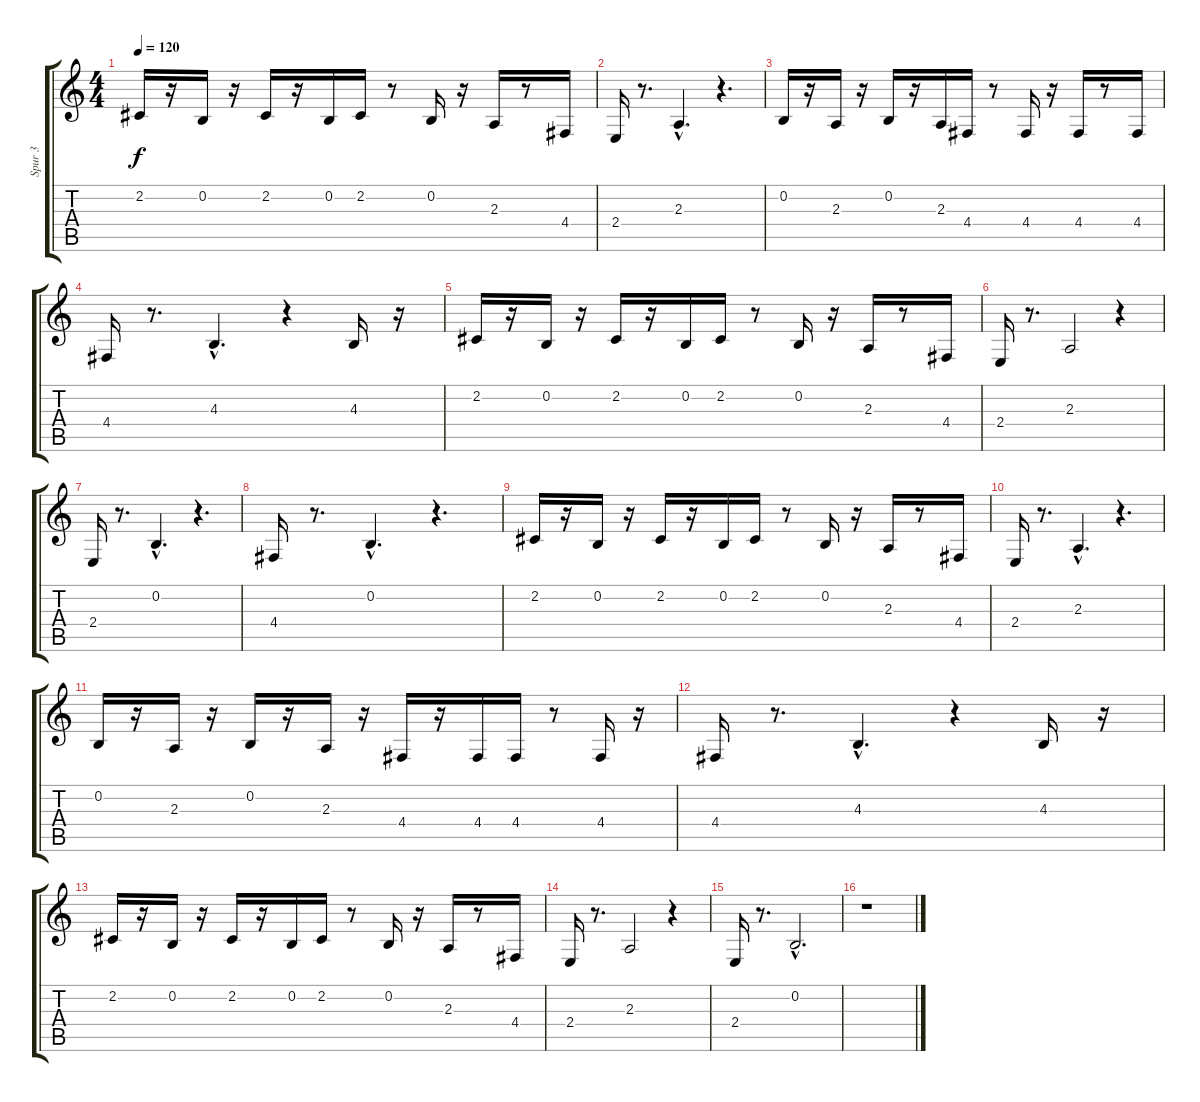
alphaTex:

\track ("Spur 3" "Spur 3") {instrument pad1newage}
\staff {score tabs}
\tuning (E4 B3 G3 D3 A2 E2) {hide}
\ts (4 4)
\tempo 120
\clef g2
\ks c
2.2.16{dy f} r.16 0.2.16 r.16 2.2.16 r.16 0.2.16 2.2.16 r.8 0.2.16 r.16 2.3.16 r.8 4.4.16 |
2.4.16 r.8{d} 2.3{hac}.4{d} r.4{d} |
0.2.16 r.16 2.3.16 r.16 0.2.16 r.16 2.3.16 4.4.16 r.8 4.4.16 r.16 4.4.16 r.8 4.4.16 |
4.4.16 r.8{d} 4.3{hac}.4{d} r.4 4.3.16 r.16 |
2.2.16 r.16 0.2.16 r.16 2.2.16 r.16 0.2.16 2.2.16 r.8 0.2.16 r.16 2.3.16 r.8 4.4.16 |
2.4.16 r.8{d} 2.3.2 r.4 |
2.4.16 r.8{d} 0.2{hac}.4{d} r.4{d} |
4.4.16 r.8{d} 0.2{hac}.4{d} r.4{d} |
2.2.16 r.16 0.2.16 r.16 2.2.16 r.16 0.2.16 2.2.16 r.8 0.2.16 r.16 2.3.16 r.8 4.4.16 |
2.4.16 r.8{d} 2.3{hac}.4{d} r.4{d} |
0.2.16 r.16 2.3.16 r.16 0.2.16 r.16 2.3.16 r.16 4.4.16 r.16 4.4.16 4.4.16 r.8 4.4.16 r.16 |
4.4.16 r.8{d} 4.3{hac}.4{d} r.4 4.3.16 r.16 |
2.2.16 r.16 0.2.16 r.16 2.2.16 r.16 0.2.16 2.2.16 r.8 0.2.16 r.16 2.3.16 r.8 4.4.16 |
2.4.16 r.8{d} 2.3.2 r.4 |
2.4.16 r.8{d} 0.2{hac}.2{d} |
r.1
